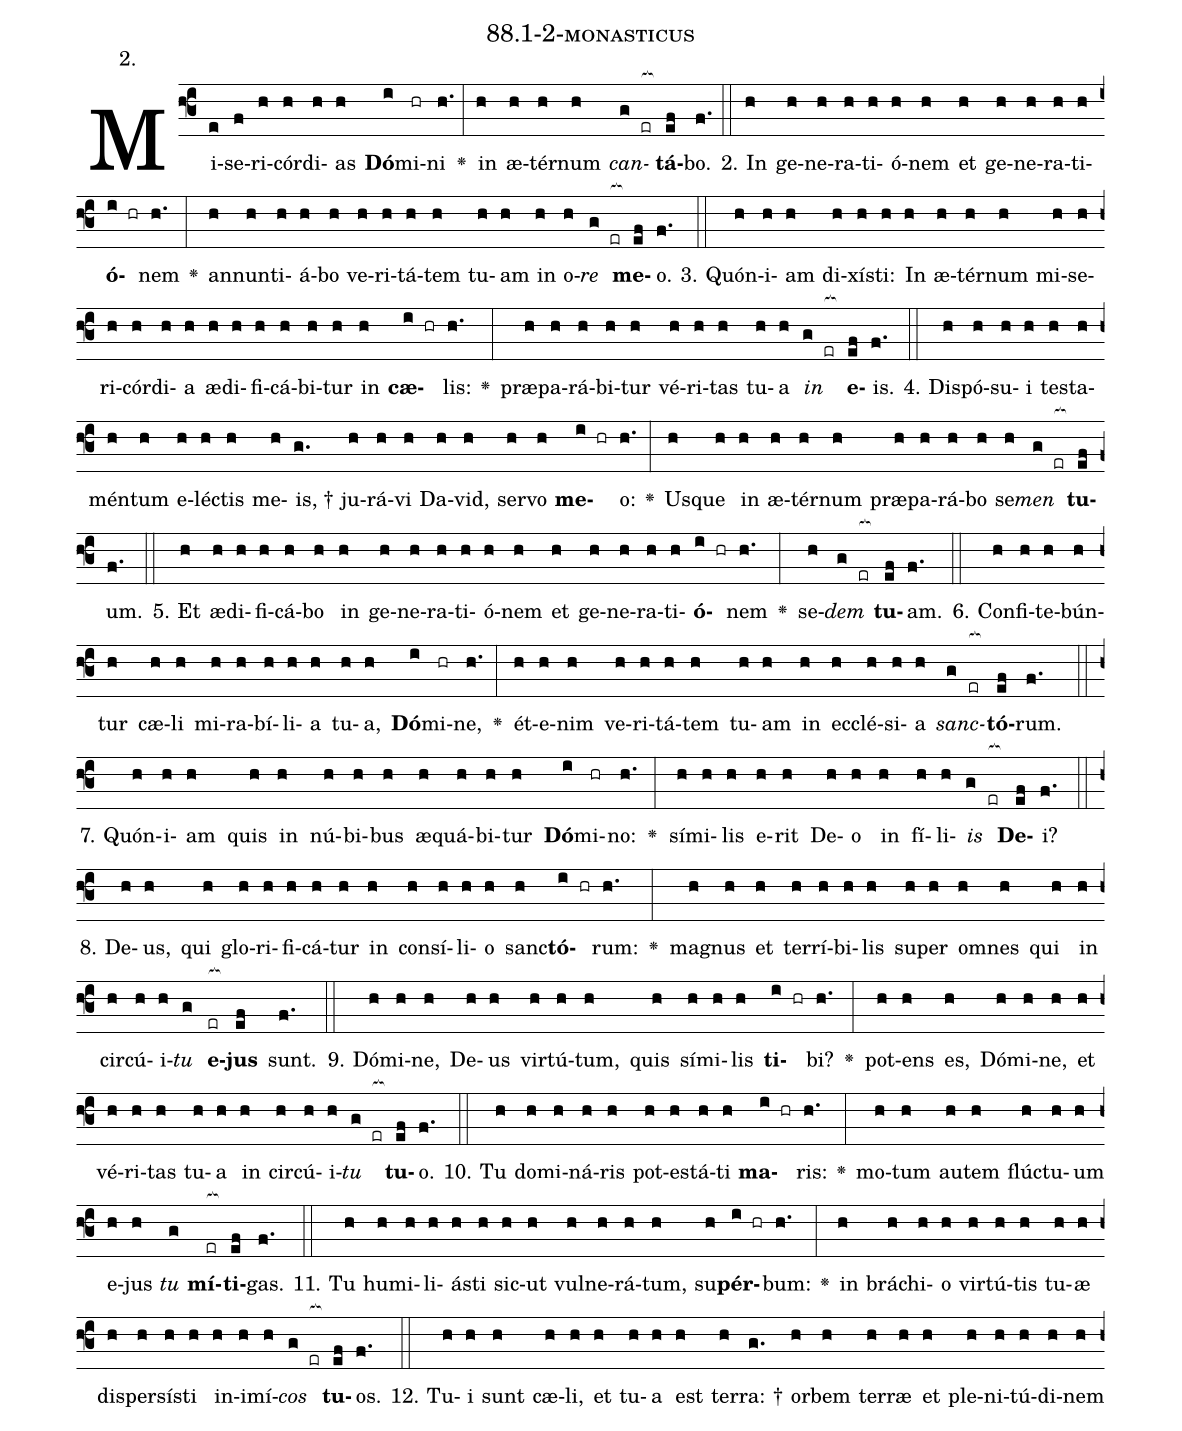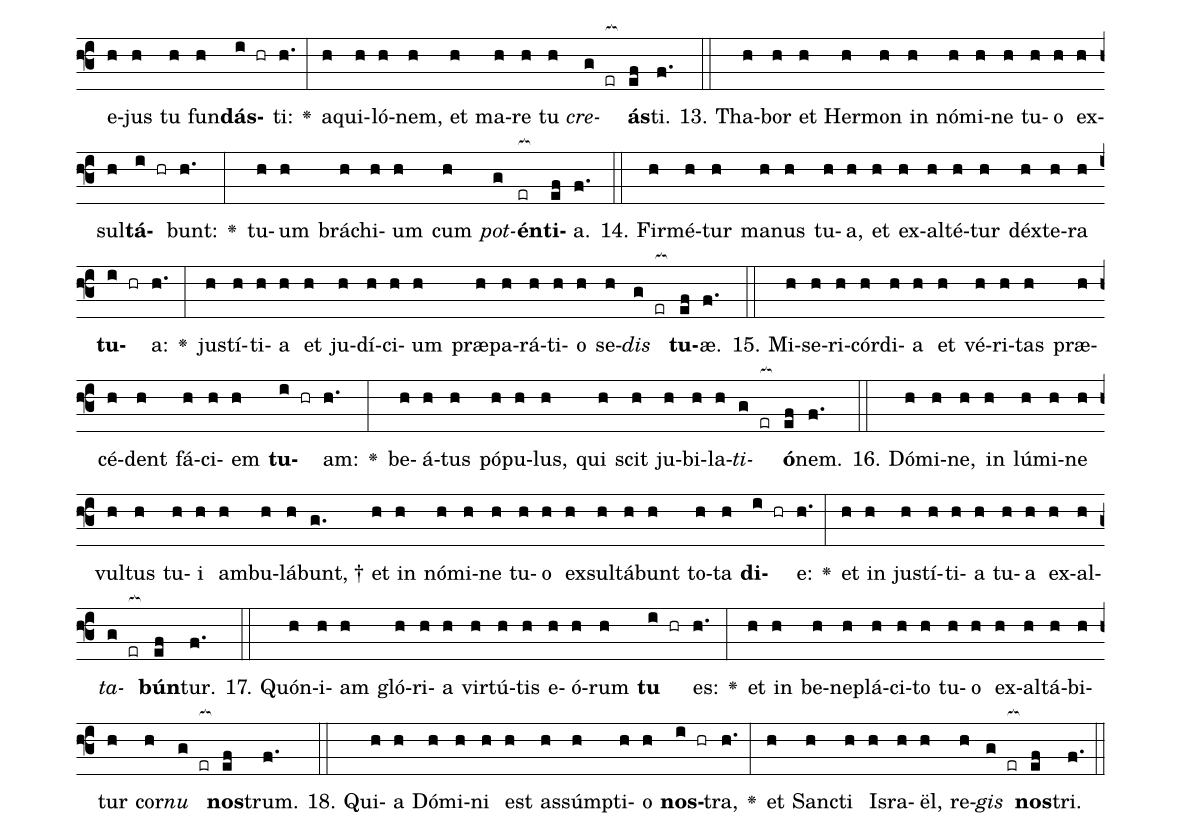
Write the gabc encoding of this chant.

name: 88.1-2-monasticus;
annotation: 2.;
%%
(f3)Mi(e)se(f)ri(h)cór(h)di(h)as(h) <b>Dó</b>(i)mi(hr)ni(h.) <v>\greheightstar</v>(:) in(h) æ(h)tér(h)num(h) <i>can</i>(g er[ocb:1{])<b>tá</b>(ef[ocb:0}])bo.(f.) (::)
2. In(h) ge(h)ne(h)ra(h)ti(h)ó(h)nem(h) et(h) ge(h)ne(h)ra(h)ti(h)<b>ó</b>(i hr)nem(h.) <v>\greheightstar</v>(:) an(h)nun(h)ti(h)á(h)bo(h) ve(h)ri(h)tá(h)tem(h) tu(h)am(h) in(h) o(h)<i>re</i>(g er[ocb:1{]) <b>me</b>(ef[ocb:0}])o.(f.) (::)
3. Quón(h)i(h)am(h) di(h)xís(h)ti:(h) In(h) æ(h)tér(h)num(h) mi(h)se(h)ri(h)cór(h)di(h)a(h) æ(h)di(h)fi(h)cá(h)bi(h)tur(h) in(h) <b>cæ</b>(i hr)lis:(h.) <v>\greheightstar</v>(:) præ(h)pa(h)rá(h)bi(h)tur(h) vé(h)ri(h)tas(h) tu(h)a(h) <i>in</i>(g er[ocb:1{]) <b>e</b>(ef[ocb:0}])is.(f.) (::)
4. Dis(h)pó(h)su(h)i(h) tes(h)ta(h)mén(h)tum(h) e(h)léc(h)tis(h) me(h)is, †(g.) ju(h)rá(h)vi(h) Da(h)vid,(h) ser(h)vo(h) <b>me</b>(i hr)o:(h.) <v>\greheightstar</v>(:) Us(h)que(h) in(h) æ(h)tér(h)num(h) præ(h)pa(h)rá(h)bo(h) se(h)<i>men</i>(g er[ocb:1{]) <b>tu</b>(ef[ocb:0}])um.(f.) (::)
5. Et(h) æ(h)di(h)fi(h)cá(h)bo(h) in(h) ge(h)ne(h)ra(h)ti(h)ó(h)nem(h) et(h) ge(h)ne(h)ra(h)ti(h)<b>ó</b>(i hr)nem(h.) <v>\greheightstar</v>(:) se(h)<i>dem</i>(g er[ocb:1{]) <b>tu</b>(ef[ocb:0}])am.(f.) (::)
6. Con(h)fi(h)te(h)bún(h)tur(h) cæ(h)li(h) mi(h)ra(h)bí(h)li(h)a(h) tu(h)a,(h) <b>Dó</b>(i)mi(hr)ne,(h.) <v>\greheightstar</v>(:) ét(h)e(h)nim(h) ve(h)ri(h)tá(h)tem(h) tu(h)am(h) in(h) ec(h)clé(h)si(h)a(h) <i>sanc</i>(g er[ocb:1{])<b>tó</b>(ef[ocb:0}])rum.(f.) (::)
7. Quón(h)i(h)am(h) quis(h) in(h) nú(h)bi(h)bus(h) æ(h)quá(h)bi(h)tur(h) <b>Dó</b>(i)mi(hr)no:(h.) <v>\greheightstar</v>(:) sí(h)mi(h)lis(h) e(h)rit(h) De(h)o(h) in(h) fí(h)li(h)<i>is</i>(g er[ocb:1{]) <b>De</b>(ef[ocb:0}])i?(f.) (::)
8. De(h)us,(h) qui(h) glo(h)ri(h)fi(h)cá(h)tur(h) in(h) con(h)sí(h)li(h)o(h) sanc(h)<b>tó</b>(i hr)rum:(h.) <v>\greheightstar</v>(:) ma(h)gnus(h) et(h) ter(h)rí(h)bi(h)lis(h) su(h)per(h) om(h)nes(h) qui(h) in(h) cir(h)cú(h)i(h)<i>tu</i>(g) <b>e</b>(er[ocb:1{])<b>jus</b>(ef[ocb:0}]) sunt.(f.) (::)
9. Dó(h)mi(h)ne,(h) De(h)us(h) vir(h)tú(h)tum,(h) quis(h) sí(h)mi(h)lis(h) <b>ti</b>(i hr)bi?(h.) <v>\greheightstar</v>(:) pot(h)ens(h) es,(h) Dó(h)mi(h)ne,(h) et(h) vé(h)ri(h)tas(h) tu(h)a(h) in(h) cir(h)cú(h)i(h)<i>tu</i>(g er[ocb:1{]) <b>tu</b>(ef[ocb:0}])o.(f.) (::)
10. Tu(h) do(h)mi(h)ná(h)ris(h) pot(h)es(h)tá(h)ti(h) <b>ma</b>(i hr)ris:(h.) <v>\greheightstar</v>(:) mo(h)tum(h) au(h)tem(h) flúc(h)tu(h)um(h) e(h)jus(h) <i>tu</i>(g) <b>mí</b>(er[ocb:1{])<b>ti</b>(ef[ocb:0}])gas.(f.) (::)
11. Tu(h) hu(h)mi(h)li(h)ás(h)ti(h) sic(h)ut(h) vul(h)ne(h)rá(h)tum,(h) su(h)<b>pér</b>(i hr)bum:(h.) <v>\greheightstar</v>(:) in(h) brá(h)chi(h)o(h) vir(h)tú(h)tis(h) tu(h)æ(h) di(h)sper(h)sís(h)ti(h) in(h)i(h)mí(h)<i>cos</i>(g er[ocb:1{]) <b>tu</b>(ef[ocb:0}])os.(f.) (::)
12. Tu(h)i(h) sunt(h) cæ(h)li,(h) et(h) tu(h)a(h) est(h) ter(h)ra: †(g.) or(h)bem(h) ter(h)ræ(h) et(h) ple(h)ni(h)tú(h)di(h)nem(h) e(h)jus(h) tu(h) fun(h)<b>dás</b>(i hr)ti:(h.) <v>\greheightstar</v>(:) a(h)qui(h)ló(h)nem,(h) et(h) ma(h)re(h) tu(h) <i>cre</i>(g er[ocb:1{])<b>ás</b>(ef[ocb:0}])ti.(f.) (::)
13. Tha(h)bor(h) et(h) Her(h)mon(h) in(h) nó(h)mi(h)ne(h) tu(h)o(h) ex(h)sul(h)<b>tá</b>(i hr)bunt:(h.) <v>\greheightstar</v>(:) tu(h)um(h) brá(h)chi(h)um(h) cum(h) <i>pot</i>(g)<b>én</b>(er[ocb:1{])<b>ti</b>(ef[ocb:0}])a.(f.) (::)
14. Fir(h)mé(h)tur(h) ma(h)nus(h) tu(h)a,(h) et(h) ex(h)al(h)té(h)tur(h) déx(h)te(h)ra(h) <b>tu</b>(i hr)a:(h.) <v>\greheightstar</v>(:) jus(h)tí(h)ti(h)a(h) et(h) ju(h)dí(h)ci(h)um(h) præ(h)pa(h)rá(h)ti(h)o(h) se(h)<i>dis</i>(g er[ocb:1{]) <b>tu</b>(ef[ocb:0}])æ.(f.) (::)
15. Mi(h)se(h)ri(h)cór(h)di(h)a(h) et(h) vé(h)ri(h)tas(h) præ(h)cé(h)dent(h) fá(h)ci(h)em(h) <b>tu</b>(i hr)am:(h.) <v>\greheightstar</v>(:) be(h)á(h)tus(h) pó(h)pu(h)lus,(h) qui(h) scit(h) ju(h)bi(h)la(h)<i>ti</i>(g er[ocb:1{])<b>ó</b>(ef[ocb:0}])nem.(f.) (::)
16. Dó(h)mi(h)ne,(h) in(h) lú(h)mi(h)ne(h) vul(h)tus(h) tu(h)i(h) am(h)bu(h)lá(h)bunt, †(g.) et(h) in(h) nó(h)mi(h)ne(h) tu(h)o(h) ex(h)sul(h)tá(h)bunt(h) to(h)ta(h) <b>di</b>(i hr)e:(h.) <v>\greheightstar</v>(:) et(h) in(h) jus(h)tí(h)ti(h)a(h) tu(h)a(h) ex(h)al(h)<i>ta</i>(g er[ocb:1{])<b>bún</b>(ef[ocb:0}])tur.(f.) (::)
17. Quón(h)i(h)am(h) gló(h)ri(h)a(h) vir(h)tú(h)tis(h) e(h)ó(h)rum(h) <b>tu</b>(i hr) es:(h.) <v>\greheightstar</v>(:) et(h) in(h) be(h)ne(h)plá(h)ci(h)to(h) tu(h)o(h) ex(h)al(h)tá(h)bi(h)tur(h) cor(h)<i>nu</i>(g er[ocb:1{]) <b>nos</b>(ef[ocb:0}])trum.(f.) (::)
18. Qui(h)a(h) Dó(h)mi(h)ni(h) est(h) as(h)súmp(h)ti(h)o(h) <b>nos</b>(i hr)tra,(h.) <v>\greheightstar</v>(:) et(h) Sanc(h)ti(h) Is(h)ra(h)ël,(h) re(h)<i>gis</i>(g er[ocb:1{]) <b>nos</b>(ef[ocb:0}])tri.(f.) (::)
